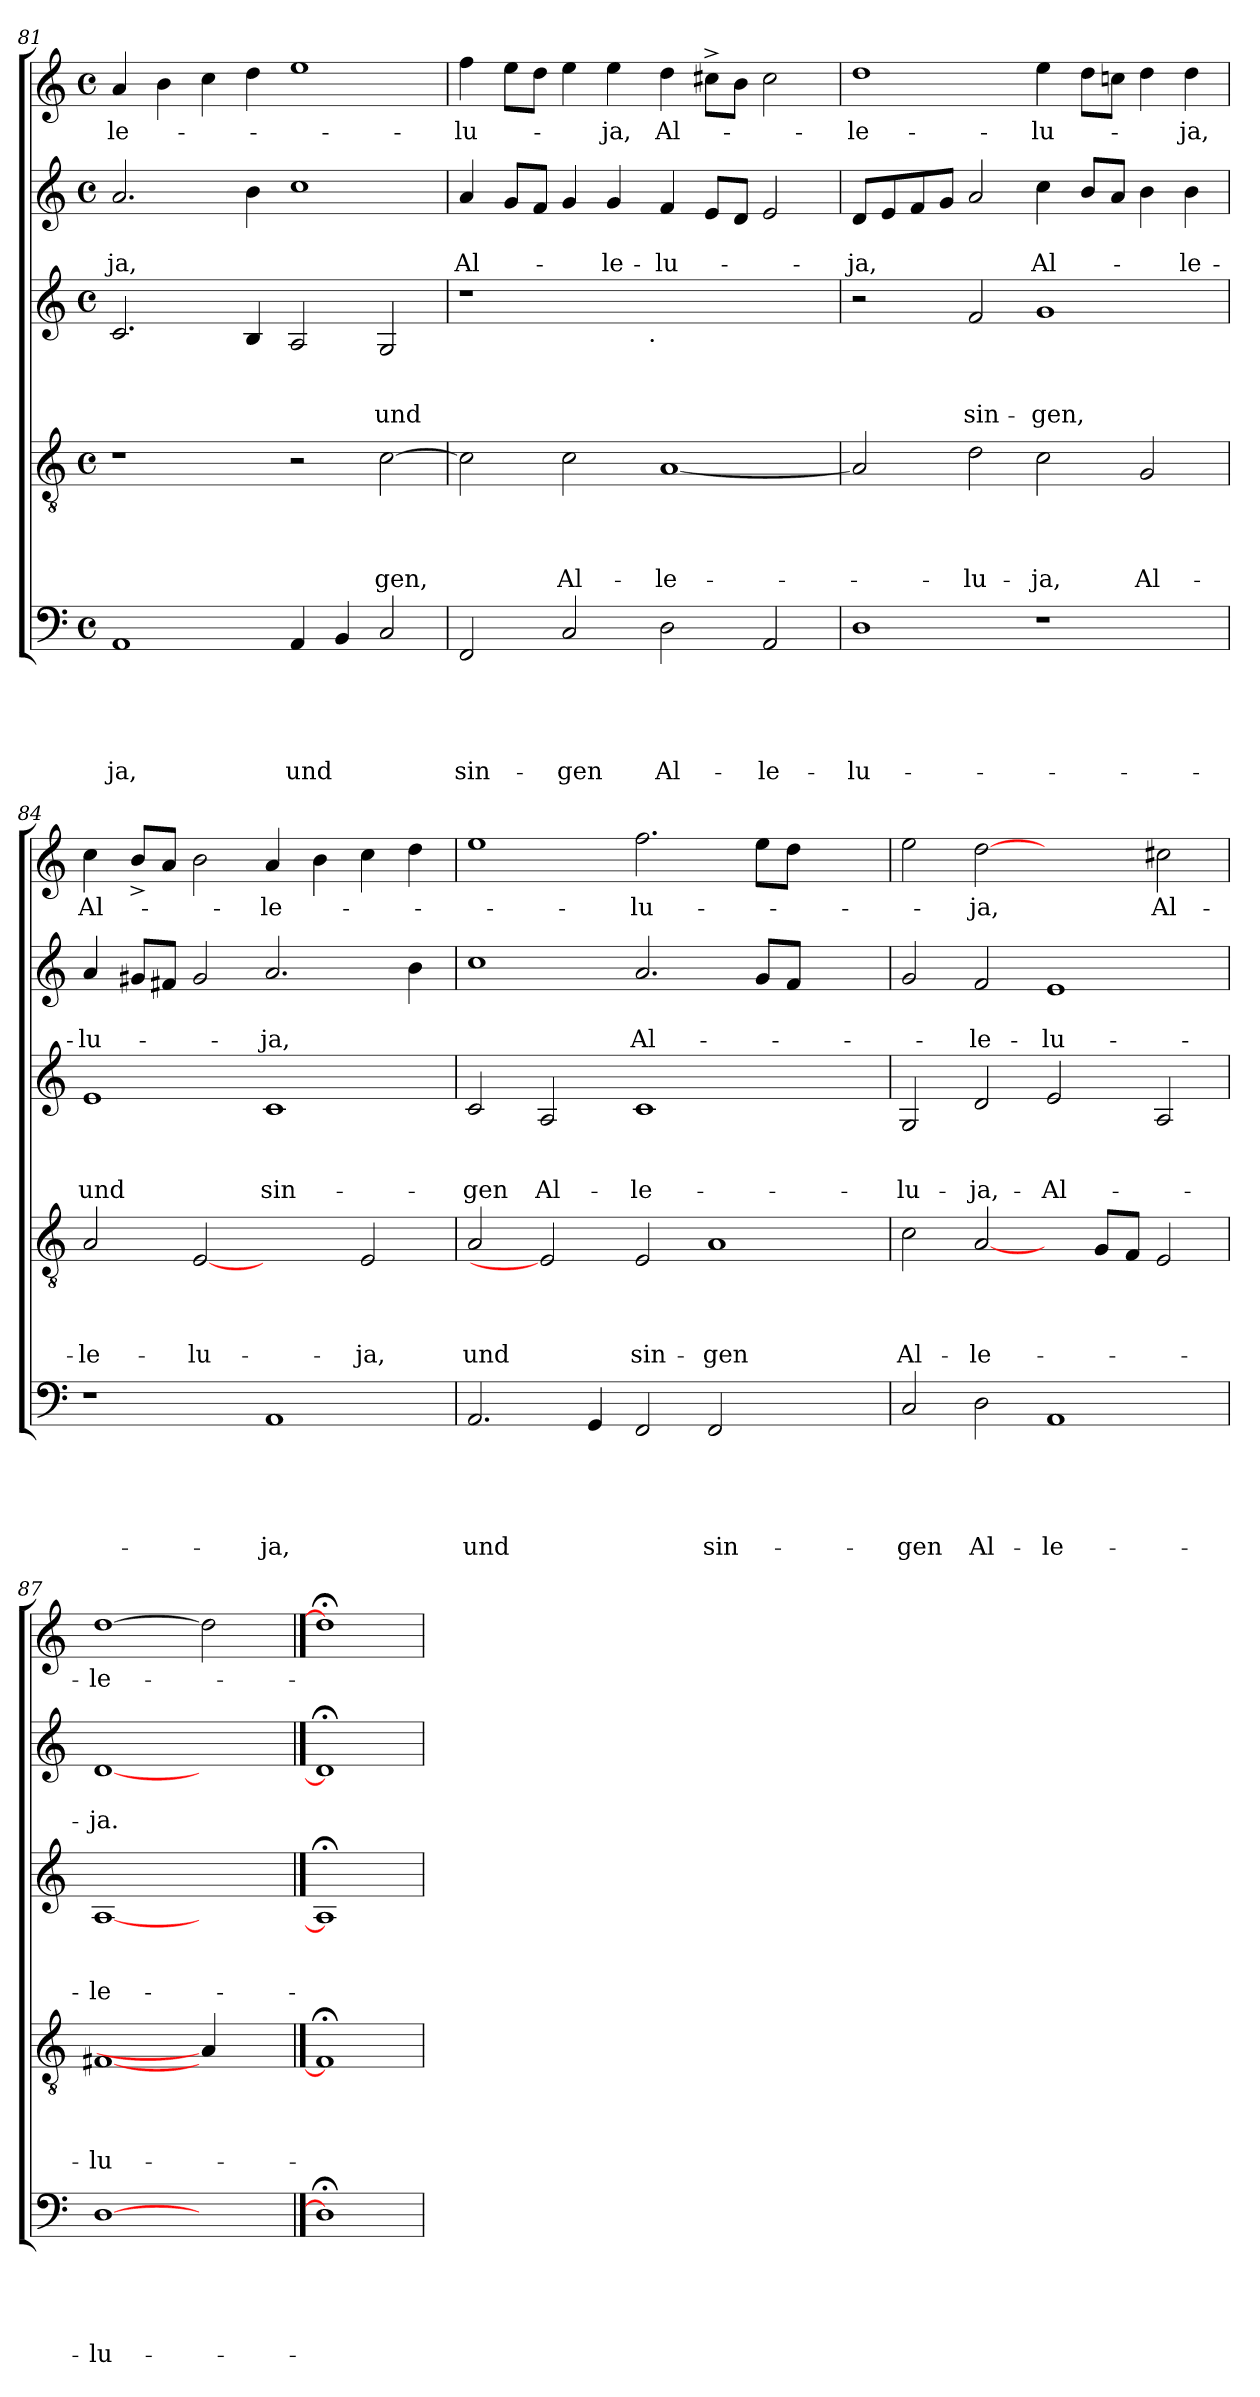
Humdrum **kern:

**kern	**text	**text	**text	**text	**text	**kern	**text	**text	**text	**text	**kern	**text	**text	**text	**kern	**text	**text	**kern	**text
*part5	*part5	*part5	*part5	*part5	*part5	*part4	*part4	*part4	*part4	*part4	*part3	*part3	*part3	*part3	*part2	*part2	*part2	*part1	*part1
*staff5	*staff5	*staff5	*staff5	*staff5	*staff5	*staff4	*staff4	*staff4	*staff4	*staff4	*staff3	*staff3	*staff3	*staff3	*staff2	*staff2	*staff2	*staff1	*staff1
!!LO:PB:g=z
*clefF4	*	*	*	*	*	*clefGv2	*	*	*	*	*clefG2	*	*	*	*clefG2	*	*	*clefG2	*
*k[]	*	*	*	*	*	*k[]	*	*	*	*	*k[]	*	*	*	*k[]	*	*	*k[]	*
*C:	*	*	*	*	*	*C:	*	*	*	*	*C:	*	*	*	*C:	*	*	*C:	*
*M4/4	*	*	*	*	*	*M4/4	*	*	*	*	*M4/4	*	*	*	*M4/4	*	*	*M4/4	*
*met(c)	*	*	*	*	*	*met(c)	*	*	*	*	*met(c)	*	*	*	*met(c)	*	*	*met(c)	*
=81	=81	=81	=81	=81	=81	=81	=81	=81	=81	=81	=81	=81	=81	=81	=81	=81	=81	=81	=81
!	!	!	!	!	!LO:LY:b	!	!	!	!	!	!	!	!	!	!	!	!LO:LY:b	!	!LO:LY:b
1AA	.	.	.	.	-ja,	1r	.	.	.	.	2.c/	.	.	.	2.a/	.	-ja,	4a/	-le-
.	.	.	.	.	.	.	.	.	.	.	.	.	.	.	.	.	.	4b\	.
.	.	.	.	.	.	.	.	.	.	.	.	.	.	.	.	.	.	4cc\	.
.	.	.	.	.	.	.	.	.	.	.	4B/	.	.	.	4b\	.	.	4dd\	.
!	!	!	!	!	!LO:LY:b	!	!	!	!	!	!	!	!	!	!	!	!	!	!
4AA/	.	.	.	.	und	2r	.	.	.	.	2A/	.	.	.	1cc	.	.	1ee	.
4BB/	.	.	.	.	.	.	.	.	.	.	.	.	.	.	.	.	.	.	.
!	!	!	!	!	!	!	!	!	!	!LO:LY:b	!	!	!	!LO:LY:b	!	!	!	!	!
2C/	.	.	.	.	.	[>2c\	.	.	.	-gen,	2G/	.	.	und	.	.	.	.	.
=82	=82	=82	=82	=82	=82	=82	=82	=82	=82	=82	=82	=82	=82	=82	=82	=82	=82	=82	=82
!	!	!	!	!	!LO:LY:b	!	!	!	!	!	!	!	!	!	!	!	!LO:LY:b	!	!LO:LY:b
*	*	*	*	*	*	*	*	*	*	*	*^	*	*	*	*	*	*	*	*
2FF/	.	.	.	.	sin-	2c\]	.	.	.	.	1r	2ryy	.	.	.	4a/	.	Al-	4ff\	-lu-
.	.	.	.	.	.	.	.	.	.	.	.	.	.	.	.	8g/L	.	.	8ee\L	.
.	.	.	.	.	.	.	.	.	.	.	.	.	.	.	.	8f/J	.	.	8dd\J	.
!	!	!	!	!	!LO:LY:b	!	!	!	!	!LO:LY:b	!	!	!	!	!	!	!	!	!	!
2C/	.	.	.	.	-gen	2c\	.	.	.	Al-	.	4...ryy	.	.	.	4g/	.	.	4ee\	.
!	!	!	!	!	!	!	!	!	!	!	!	!	!	!	!	!	!	!LO:LY:b	!	!LO:LY:b
.	.	.	.	.	.	.	.	.	.	.	.	.	.	.	.	4g/	.	-le-	4ee\	-ja,
!	!	!	!	!	!	!	!	!	!	!	!	!LO:TX:b:t=.	!	!	!	!	!	!	!	!
.	.	.	.	.	.	.	.	.	.	.	.	1ryy	.	.	.	.	.	.	.	.
!	!	!	!	!	!LO:LY:b	!	!	!	!	!LO:LY:b	!	!	!	!	!	!	!	!LO:LY:b	!	!LO:LY:b
2D\	.	.	.	.	Al-	[<1A	.	.	.	-le-	1ryy	.	.	.	.	4f/	.	-lu-	4dd\	Al-
.	.	.	.	.	.	.	.	.	.	.	.	.	.	.	.	8e/L	.	.	8cc#X^>\L	.
.	.	.	.	.	.	.	.	.	.	.	.	.	.	.	.	8d/J	.	.	8b\J	.
!	!	!	!	!	!LO:LY:b	!	!	!	!	!	!	!	!	!	!	!	!	!	!	!
2AA/	.	.	.	.	-le-	.	.	.	.	.	.	.	.	.	.	2e/	.	.	2cc#i\	.
.	.	.	.	.	.	.	.	.	.	.	.	32ryy	.	.	.	.	.	.	.	.
=83	=83	=83	=83	=83	=83	=83	=83	=83	=83	=83	=83	=83	=83	=83	=83	=83	=83	=83	=83	=83
!	!	!	!	!	!LO:LY:b	!	!	!	!	!	!	!	!	!	!	!	!	!LO:LY:b	!	!LO:LY:b
*	*	*	*	*	*	*	*	*	*	*	*v	*v	*	*	*	*	*	*	*	*
1D	.	.	.	.	-lu-	2A/]	.	.	.	.	2r	.	.	.	8d/L	.	-ja,	1dd	-le-
.	.	.	.	.	.	.	.	.	.	.	.	.	.	.	8e/	.	.	.	.
.	.	.	.	.	.	.	.	.	.	.	.	.	.	.	8f/	.	.	.	.
.	.	.	.	.	.	.	.	.	.	.	.	.	.	.	8g/J	.	.	.	.
!	!	!	!	!	!	!	!	!	!	!LO:LY:b	!	!	!	!LO:LY:b	!	!	!	!	!
.	.	.	.	.	.	2d\	.	.	.	-lu-	2f/	.	.	sin-	2a/	.	.	.	.
!	!	!	!	!	!	!	!	!	!	!LO:LY:b	!	!	!	!LO:LY:b	!	!	!LO:LY:b	!	!LO:LY:b
1r	.	.	.	.	.	2c\	.	.	.	-ja,	1g	.	.	-gen,	4cc\	.	Al-	4ee\	-lu-
.	.	.	.	.	.	.	.	.	.	.	.	.	.	.	8b/L	.	.	8dd\L	.
.	.	.	.	.	.	.	.	.	.	.	.	.	.	.	8a/J	.	.	8ccni\J	.
!	!	!	!	!	!	!	!	!	!	!LO:LY:b	!	!	!	!	!	!	!	!	!
.	.	.	.	.	.	2G/	.	.	.	Al-	.	.	.	.	4b\	.	.	4dd\	.
!	!	!	!	!	!	!	!	!	!	!	!	!	!	!	!	!	!LO:LY:b	!	!LO:LY:b
.	.	.	.	.	.	.	.	.	.	.	.	.	.	.	4b\	.	-le-	4dd\	-ja,
!!LO:PB:g=z
=84	=84	=84	=84	=84	=84	=84	=84	=84	=84	=84	=84	=84	=84	=84	=84	=84	=84	=84	=84
!	!	!	!	!	!	!	!	!	!	!LO:LY:b	!	!	!	!LO:LY:b	!	!	!LO:LY:b	!	!LO:LY:b
1r	.	.	.	.	.	2A/	.	.	.	-le-	1e	.	.	und	4a/	.	-lu-	4cc\	Al-
.	.	.	.	.	.	.	.	.	.	.	.	.	.	.	8g#X/L	.	.	8b^</L	.
.	.	.	.	.	.	.	.	.	.	.	.	.	.	.	8f#X/J	.	.	8a/J	.
!	!	!	!	!	!	!	!	!	!	!LO:LY:b	!	!	!	!	!	!	!	!	!
.	.	.	.	.	.	[2E	.	.	.	-lu-	.	.	.	.	2g#i/	.	.	2b\	.
!	!	!	!	!	!LO:LY:b	!	!	!	!	!	!	!	!	!LO:LY:b	!	!	!LO:LY:b	!	!LO:LY:b
1AA	.	.	.	.	-ja,	2ryy	.	.	.	.	1c	.	.	sin-	2.a/	.	-ja,	4a/	-le-
.	.	.	.	.	.	.	.	.	.	.	.	.	.	.	.	.	.	4b\	.
!	!	!	!	!	!	!	!	!	!	!LO:LY:b	!	!	!	!	!	!	!	!	!
.	.	.	.	.	.	2E/	.	.	.	-ja,	.	.	.	.	.	.	.	4cc\	.
.	.	.	.	.	.	.	.	.	.	.	.	.	.	.	4b\	.	.	4dd\	.
=85	=85	=85	=85	=85	=85	=85	=85	=85	=85	=85	=85	=85	=85	=85	=85	=85	=85	=85	=85
!	!	!	!	!	!LO:LY:b	!	!	!	!	!LO:LY:b	!	!	!	!LO:LY:b	!	!	!	!	!
2.AA/	.	.	.	.	und	2A/	.	.	.	und	2c/	.	.	-gen	1cc	.	.	1ee	.
!	!	!	!	!	!	!	!	!	!	!	!	!	!	!LO:LY:b	!	!	!	!	!
.	.	.	.	.	.	2E]	.	.	.	.	2A/	.	.	Al-	.	.	.	.	.
4GG/	.	.	.	.	.	.	.	.	.	.	.	.	.	.	.	.	.	.	.
!	!	!	!	!	!	!	!	!	!	!LO:LY:b	!	!	!	!LO:LY:b	!	!	!LO:LY:b	!	!LO:LY:b
2FF/	.	.	.	.	.	2E/	.	.	.	sin-	1c	.	.	-le-	2.a/	.	Al-	2.ff\	-lu-
!	!	!	!	!	!LO:LY:b	!	!	!	!	!LO:LY:b	!	!	!	!	!	!	!	!	!
2FF/	.	.	.	.	sin-	1A	.	.	.	-gen	.	.	.	.	.	.	.	.	.
.	.	.	.	.	.	.	.	.	.	.	.	.	.	.	8g/L	.	.	8ee\L	.
.	.	.	.	.	.	.	.	.	.	.	.	.	.	.	8f/J	.	.	8dd\J	.
2ryy	.	.	.	.	.	.	.	.	.	.	2ryy	.	.	.	2ryy	.	.	2ryy	.
=86	=86	=86	=86	=86	=86	=86	=86	=86	=86	=86	=86	=86	=86	=86	=86	=86	=86	=86	=86
!	!	!	!	!	!LO:LY:b	!	!	!	!	!LO:LY:b	!	!	!	!LO:LY:b	!	!	!	!	!
2C/	.	.	.	.	-gen	2c\	.	.	.	Al-	2G/	.	.	-lu-	2g/	.	.	2ee\	.
!	!	!	!	!	!LO:LY:b	!	!	!	!	!LO:LY:b	!	!	!	!LO:LY:b	!	!	!LO:LY:b	!	!LO:LY:b
2D\	.	.	.	.	Al-	[2A/	.	.	.	-le-	2d/	.	.	-ja,-	2f/	.	-le-	[2dd	-ja,
!	!	!	!	!	!LO:LY:b	!	!	!	!	!	!	!	!	!LO:LY:b	!	!	!LO:LY:b	!	!
1AA	.	.	.	.	-le-	4ryy	.	.	.	.	2e/	.	.	-Al-	1e	.	-lu-	2ryy	.
.	.	.	.	.	.	8G/L	.	.	.	.	.	.	.	.	.	.	.	.	.
.	.	.	.	.	.	8F/J	.	.	.	.	.	.	.	.	.	.	.	.	.
!	!	!	!	!	!	!	!	!	!	!	!	!	!	!	!	!	!	!	!LO:LY:b
.	.	.	.	.	.	2E/	.	.	.	.	2A/	.	.	.	.	.	.	2cc#X\	Al-
=87	=87	=87	=87	=87	=87	=87	=87	=87	=87	=87	=87	=87	=87	=87	=87	=87	=87	=87	=87
!	!	!	!	!	!LO:LY:b	!	!	!	!	!LO:LY:b	!	!	!	!LO:LY:b	!	!	!LO:LY:b	!	!LO:LY:b
[1D	.	.	.	.	-lu-	[1F#X	.	.	.	-lu-	[1A	.	.	-le-	[1d	.	-ja.	[1dd	-le-
2ryy	.	.	.	.	.	4A/]	.	.	.	.	2ryy	.	.	.	2ryy	.	.	2dd]	.
.	.	.	.	.	.	4ryy	.	.	.	.	.	.	.	.	.	.	.	.	.
==88	==88	==88	==88	==88	==88	==88	==88	==88	==88	==88	==88	==88	==88	==88	==88	==88	==88	==88	==88
1D;]	.	.	.	.	.	1F#;]	.	.	.	.	1A;]	.	.	.	1d;]	.	.	1dd;]	.
=	=	=	=	=	=	=	=	=	=	=	=	=	=	=	=	=	=	=	=
*-	*-	*-	*-	*-	*-	*-	*-	*-	*-	*-	*-	*-	*-	*-	*-	*-	*-	*-	*-
